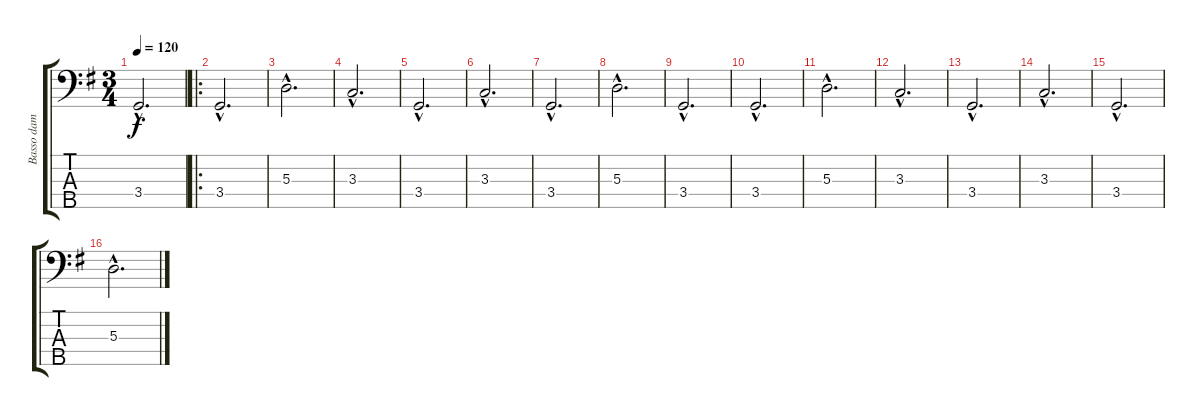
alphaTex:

\track ("Basso dam" "Basso dam") {instrument electricbassfinger}
\staff {score tabs}
\tuning (G2 D2 A1 E1 A0) {hide}
\ts (3 4)
\tempo 120
\clef f4
\ks g
3.4{hac t}.2{d dy f} |
\ro
3.4{hac}.2{d} |
5.3{hac}.2{d} |
3.3{hac}.2{d} |
3.4{hac}.2{d} |
3.3{hac}.2{d} |
3.4{hac}.2{d} |
5.3{hac}.2{d} |
3.4{hac}.2{d} |
3.4{hac}.2{d} |
5.3{hac}.2{d} |
3.3{hac}.2{d} |
3.4{hac}.2{d} |
3.3{hac}.2{d} |
3.4{hac}.2{d} |
5.3{hac}.2{d}
